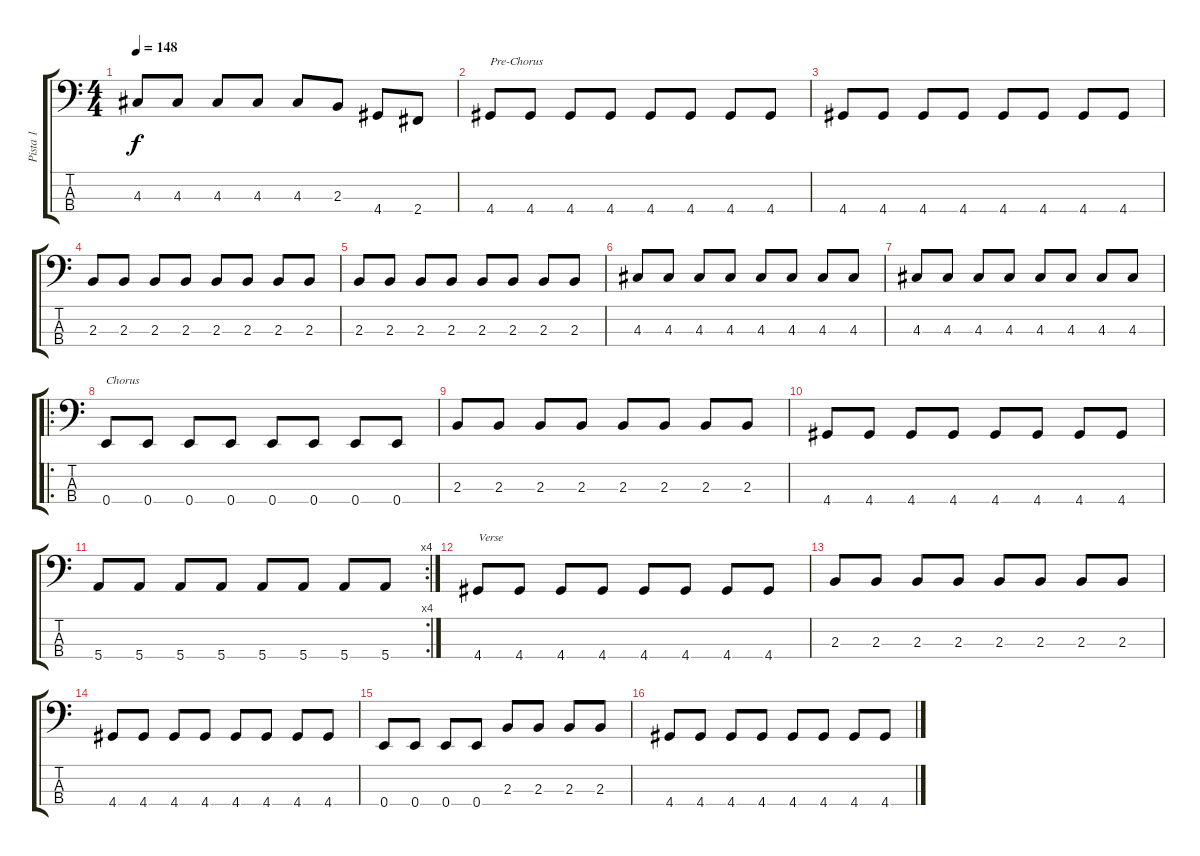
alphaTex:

\track ("Pista 1" "Pista 1") {instrument electricbassfinger}
\staff {score tabs}
\tuning (G2 D2 A1 E1) {hide}
\ts (4 4)
\tempo 148
\clef f4
\ks c
4.3.8{dy f} 4.3.8 4.3.8 4.3.8 4.3.8 2.3.8 4.4.8 2.4.8 |
4.4.8{txt "Pre-Chorus"} 4.4.8 4.4.8 4.4.8 4.4.8 4.4.8 4.4.8 4.4.8 |
4.4.8 4.4.8 4.4.8 4.4.8 4.4.8 4.4.8 4.4.8 4.4.8 |
2.3.8 2.3.8 2.3.8 2.3.8 2.3.8 2.3.8 2.3.8 2.3.8 |
2.3.8 2.3.8 2.3.8 2.3.8 2.3.8 2.3.8 2.3.8 2.3.8 |
4.3.8 4.3.8 4.3.8 4.3.8 4.3.8 4.3.8 4.3.8 4.3.8 |
4.3.8 4.3.8 4.3.8 4.3.8 4.3.8 4.3.8 4.3.8 4.3.8 |
\ro
0.4.8{txt "Chorus"} 0.4.8 0.4.8 0.4.8 0.4.8 0.4.8 0.4.8 0.4.8 |
2.3.8 2.3.8 2.3.8 2.3.8 2.3.8 2.3.8 2.3.8 2.3.8 |
4.4.8 4.4.8 4.4.8 4.4.8 4.4.8 4.4.8 4.4.8 4.4.8 |
\rc 4
5.4.8 5.4.8 5.4.8 5.4.8 5.4.8 5.4.8 5.4.8 5.4.8 |
4.4.8{txt "Verse"} 4.4.8 4.4.8 4.4.8 4.4.8 4.4.8 4.4.8 4.4.8 |
2.3.8 2.3.8 2.3.8 2.3.8 2.3.8 2.3.8 2.3.8 2.3.8 |
4.4.8 4.4.8 4.4.8 4.4.8 4.4.8 4.4.8 4.4.8 4.4.8 |
0.4.8 0.4.8 0.4.8 0.4.8 2.3.8 2.3.8 2.3.8 2.3.8 |
4.4.8 4.4.8 4.4.8 4.4.8 4.4.8 4.4.8 4.4.8 4.4.8
